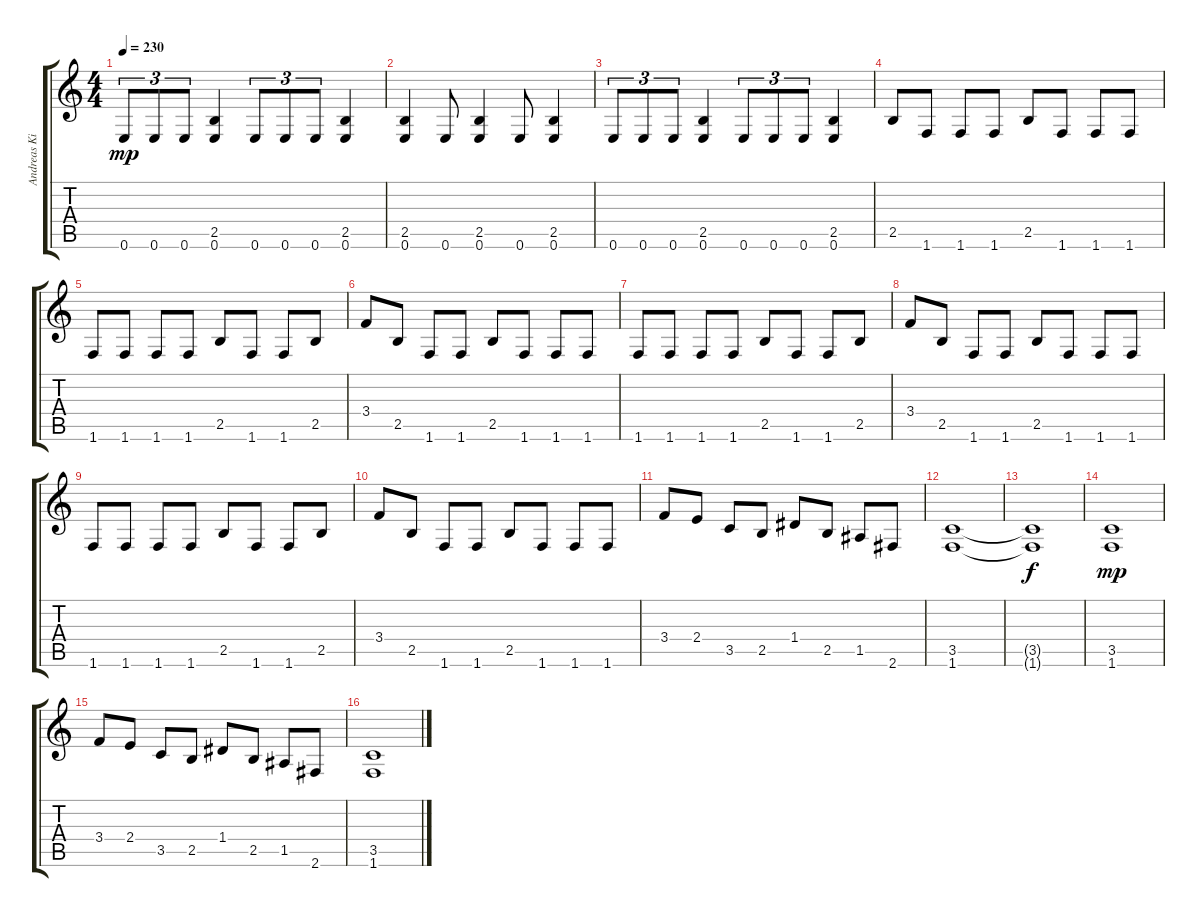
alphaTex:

\track ("Andreas Kisser" "Andreas Ki") {instrument overdrivenguitar}
\staff {score tabs}
\tuning (E4 B3 G3 D3 A2 E2) {hide}
\ts (4 4)
\tempo 230
\clef g2
\ks c
0.6.8{tu (3 2) dy mp} 0.6.8{tu (3 2)} 0.6.8{tu (3 2)} (2.5 0.6).4 0.6.8{tu (3 2)} 0.6.8{tu (3 2)} 0.6.8{tu (3 2)} (2.5 0.6).4 |
(2.5 0.6).4 0.6.8 (2.5 0.6).4 0.6.8 (2.5 0.6).4 |
0.6.8{tu (3 2)} 0.6.8{tu (3 2)} 0.6.8{tu (3 2)} (2.5 0.6).4 0.6.8{tu (3 2)} 0.6.8{tu (3 2)} 0.6.8{tu (3 2)} (2.5 0.6).4 |
2.5.8 1.6.8 1.6.8 1.6.8 2.5.8 1.6.8 1.6.8 1.6.8 |
1.6.8 1.6.8 1.6.8 1.6.8 2.5.8 1.6.8 1.6.8 2.5.8 |
3.4.8 2.5.8 1.6.8 1.6.8 2.5.8 1.6.8 1.6.8 1.6.8 |
1.6.8 1.6.8 1.6.8 1.6.8 2.5.8 1.6.8 1.6.8 2.5.8 |
3.4.8 2.5.8 1.6.8 1.6.8 2.5.8 1.6.8 1.6.8 1.6.8 |
1.6.8 1.6.8 1.6.8 1.6.8 2.5.8 1.6.8 1.6.8 2.5.8 |
3.4.8 2.5.8 1.6.8 1.6.8 2.5.8 1.6.8 1.6.8 1.6.8 |
3.4.8 2.4.8 3.5.8 2.5.8 1.4.8 2.5.8 1.5.8 2.6.8 |
(3.5 1.6).1 |
(3.5{t} 1.6{t}).1{dy f} |
(3.5 1.6).1{dy mp} |
3.4.8 2.4.8 3.5.8 2.5.8 1.4.8 2.5.8 1.5.8 2.6.8 |
(3.5 1.6).1
